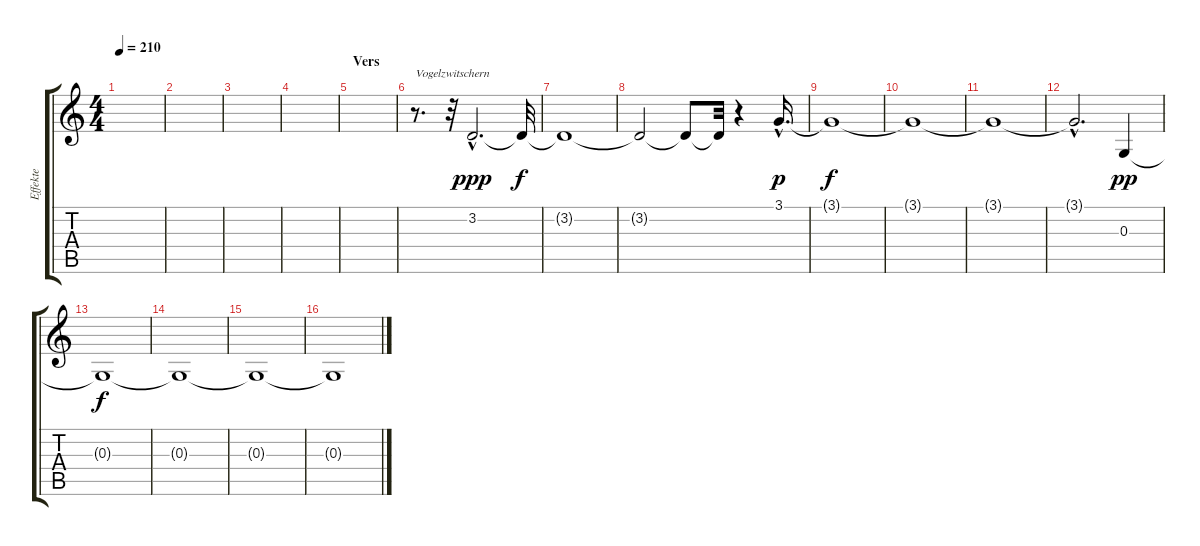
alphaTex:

\track ("Effekte " "Effekte ") {instrument applause}
\staff {score tabs}
\tuning (E4 B3 G3 D3 A2 E2) {hide}
\ts (4 4)
\tempo 210
\clef g2
\ks c
|
|
|
|
\section ("" "Vers")
|
r.8{d txt "Vogelzwitschern" volume 16} r.32 3.2{hac}.2{d dy ppp instrument birdtweet} 3.2{t}.32{dy f} |
3.2{t}.1 |
3.2{t}.2 3.2{t}.8 3.2{t}.32 r.4 3.1{hac}.16{d dy p} |
3.1{t}.1{dy f} |
3.1{t}.1 |
3.1{t}.1 |
3.1{hac t}.2{d} 0.3.4{dy pp} |
0.3{t}.1{dy f} |
0.3{t}.1 |
0.3{t}.1 |
0.3{t}.1
